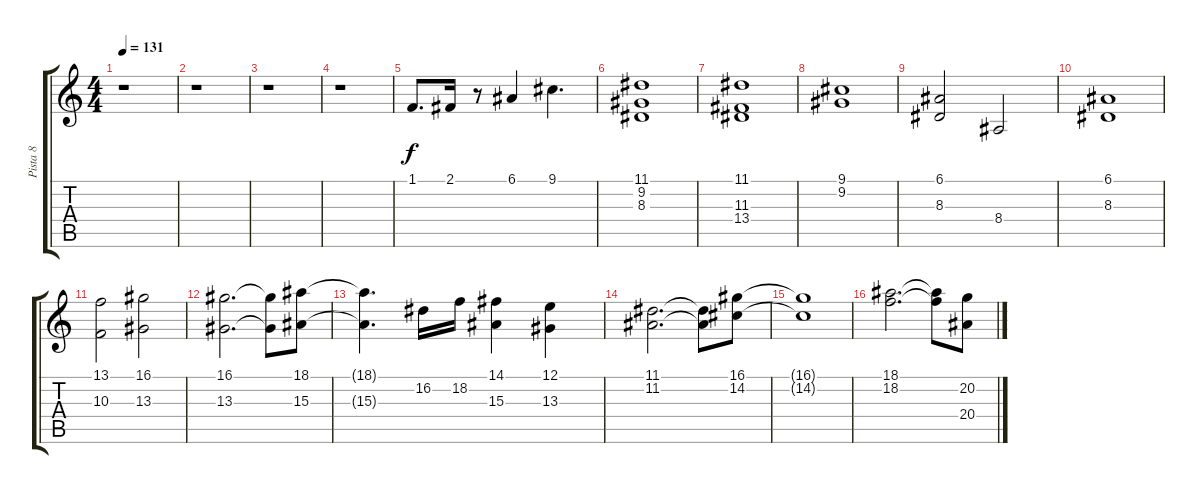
\track ("Pista 8" "Pista 8") {instrument stringensemble1}
\staff {score tabs}
\tuning (E4 B3 G3 D3 A2 E2) {hide}
\ts (4 4)
\tempo 131
\clef g2
\ks c
r.1{dy f} |
r.1 |
r.1 |
r.1 |
1.1.8{d} 2.1.16 r.8 6.1.4 9.1.4{d} |
(11.1 9.2 8.3).1 |
(11.1 11.3 13.4).1 |
(9.1 9.2).1 |
(6.1 8.3).2 8.4.2 |
(6.1 8.3).1 |
(13.1 10.3).2 (16.1 13.3).2 |
(16.1 13.3).2{d} (16.1{t} 13.3{t}).8 (18.1 15.3).8 |
(18.1{t} 15.3{t}).4{d} 16.2.16 18.2.16 (14.1 15.3).4 (12.1 13.3).4 |
(11.1 11.2).2{d} (11.1{t} 11.2{t}).8 (16.1 14.2).8 |
(16.1{t} 14.2{t}).1 |
(18.1 18.2).2{d} (18.1{t} 18.2{t}).8 (20.2 20.4).8
